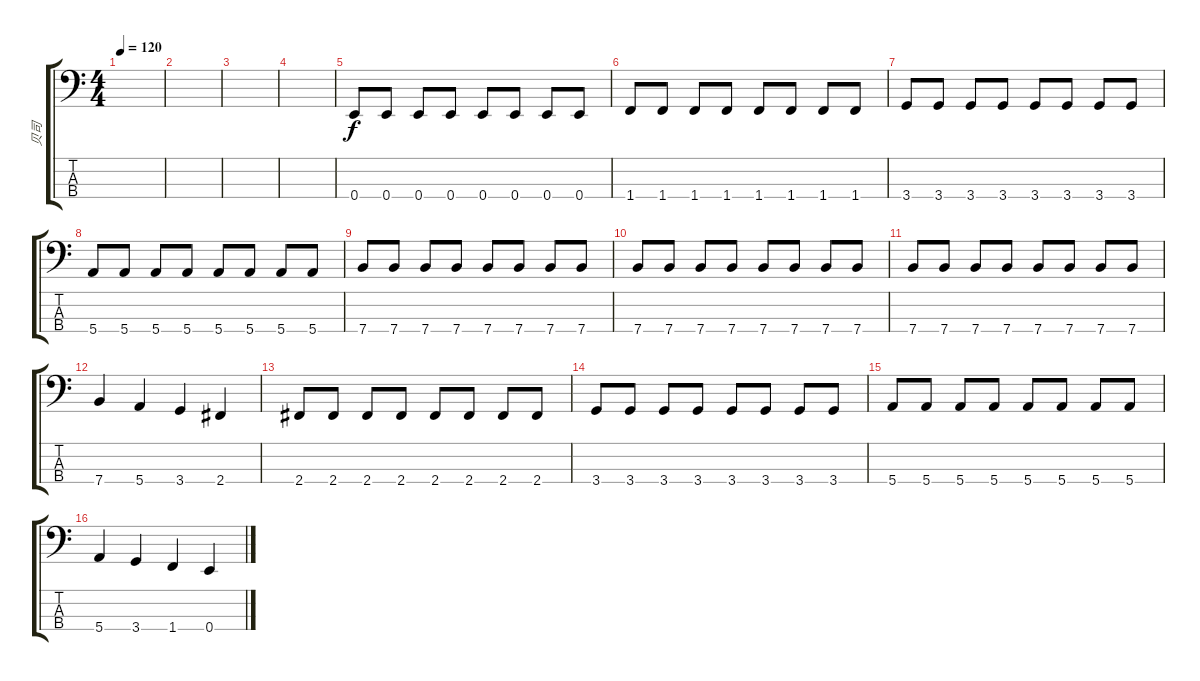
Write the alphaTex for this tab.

\track ("贝司" "贝司") {instrument acousticguitarnylon}
\staff {score tabs}
\tuning (G2 D2 A1 E1) {hide}
\ts (4 4)
\tempo 120
\clef f4
\ks c
|
|
|
|
0.4.8 0.4.8 0.4.8 0.4.8 0.4.8 0.4.8 0.4.8 0.4.8 |
1.4.8 1.4.8 1.4.8 1.4.8 1.4.8 1.4.8 1.4.8 1.4.8 |
3.4.8 3.4.8 3.4.8 3.4.8 3.4.8 3.4.8 3.4.8 3.4.8 |
5.4.8 5.4.8 5.4.8 5.4.8 5.4.8 5.4.8 5.4.8 5.4.8 |
7.4.8 7.4.8 7.4.8 7.4.8 7.4.8 7.4.8 7.4.8 7.4.8 |
7.4.8 7.4.8 7.4.8 7.4.8 7.4.8 7.4.8 7.4.8 7.4.8 |
7.4.8 7.4.8 7.4.8 7.4.8 7.4.8 7.4.8 7.4.8 7.4.8 |
7.4.4 5.4.4 3.4.4 2.4.4 |
2.4.8 2.4.8 2.4.8 2.4.8 2.4.8 2.4.8 2.4.8 2.4.8 |
3.4.8 3.4.8 3.4.8 3.4.8 3.4.8 3.4.8 3.4.8 3.4.8 |
5.4.8 5.4.8 5.4.8 5.4.8 5.4.8 5.4.8 5.4.8 5.4.8 |
5.4.4 3.4.4 1.4.4 0.4.4
